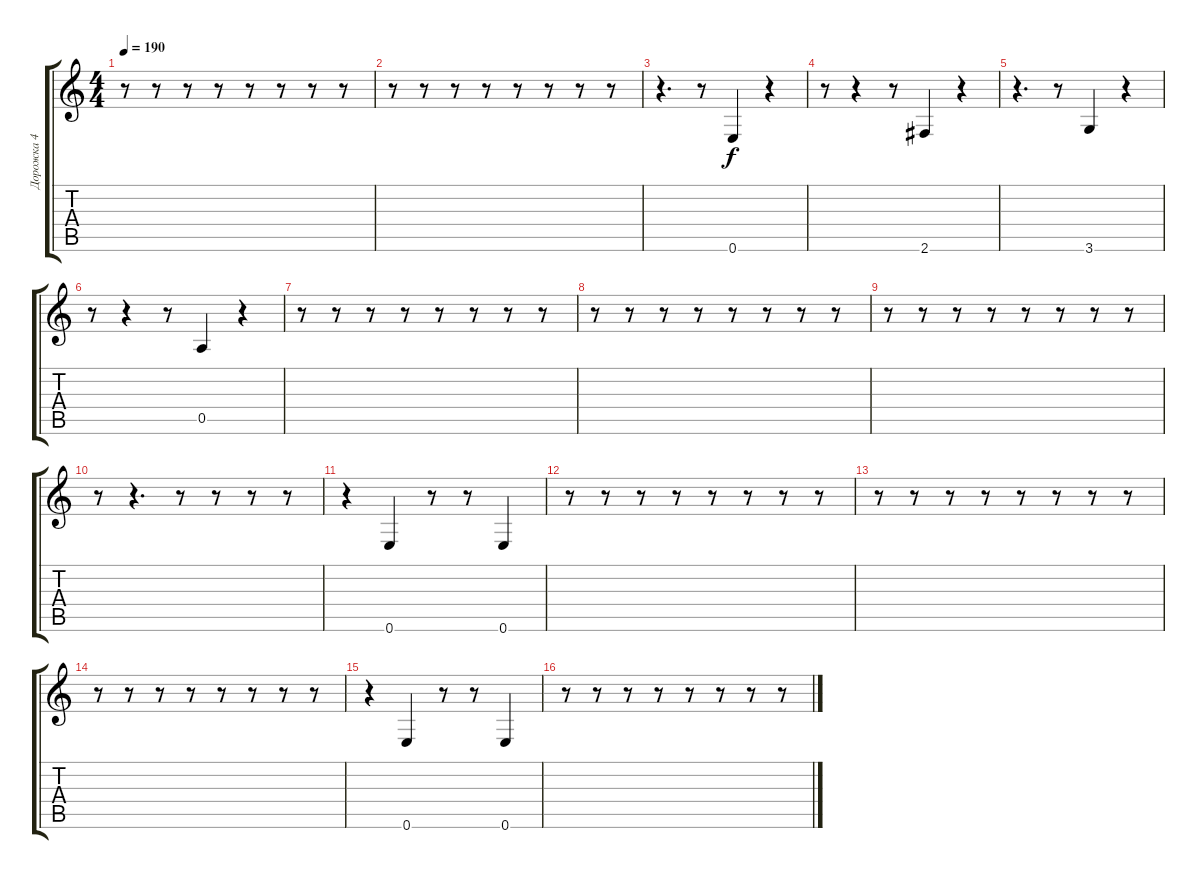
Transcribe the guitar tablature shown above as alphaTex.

\track ("Дорожка 4" "Дорожка 4") {instrument electricbasspick}
\staff {score tabs}
\tuning (E4 B3 G3 D3 A2 E2) {hide}
\ts (4 4)
\tempo 190
\clef g2
\ks c
r.8{dy f} r.8 r.8 r.8 r.8 r.8 r.8 r.8 |
r.8 r.8 r.8 r.8 r.8 r.8 r.8 r.8 |
r.4{d} r.8 0.6.4 r.4 |
r.8 r.4 r.8 2.6.4 r.4 |
r.4{d} r.8 3.6.4 r.4 |
r.8 r.4 r.8 0.5.4 r.4 |
r.8 r.8 r.8 r.8 r.8 r.8 r.8 r.8 |
r.8 r.8 r.8 r.8 r.8 r.8 r.8 r.8 |
r.8 r.8 r.8 r.8 r.8 r.8 r.8 r.8 |
r.8 r.4{d} r.8 r.8 r.8 r.8 |
r.4 0.6.4 r.8 r.8 0.6.4 |
r.8 r.8 r.8 r.8 r.8 r.8 r.8 r.8 |
r.8 r.8 r.8 r.8 r.8 r.8 r.8 r.8 |
r.8 r.8 r.8 r.8 r.8 r.8 r.8 r.8 |
r.4 0.6.4 r.8 r.8 0.6.4 |
r.8 r.8 r.8 r.8 r.8 r.8 r.8 r.8
